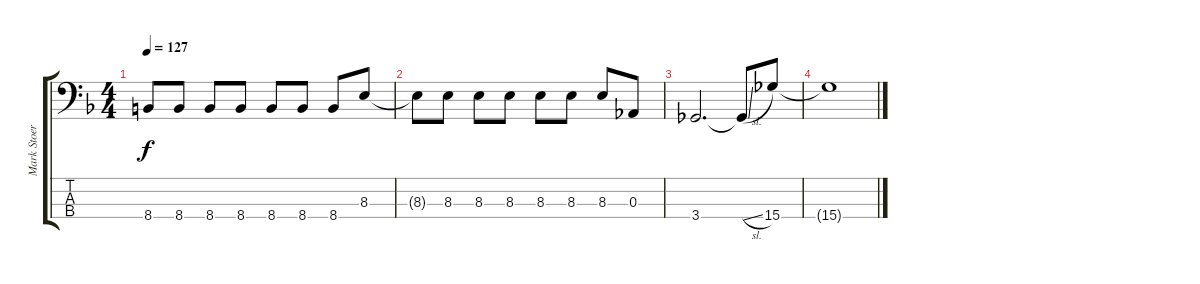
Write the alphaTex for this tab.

\track ("Mark Stoermer" "Mark Stoer") {instrument electricbassfinger}
\staff {score tabs}
\tuning (Gb2 Db2 Ab1 Eb1) {hide}
\ts (4 4)
\tempo 127
\clef f4
\ks f
8.4.8{dy f} 8.4.8 8.4.8 8.4.8 8.4.8 8.4.8 8.4.8 8.3.8 |
8.3{t}.8 8.3.8 8.3.8 8.3.8 8.3.8 8.3.8 8.3.8 0.3.8 |
3.4.2{d} 3.4{sl t}.8 15.4.8 |
15.4{t}.1
